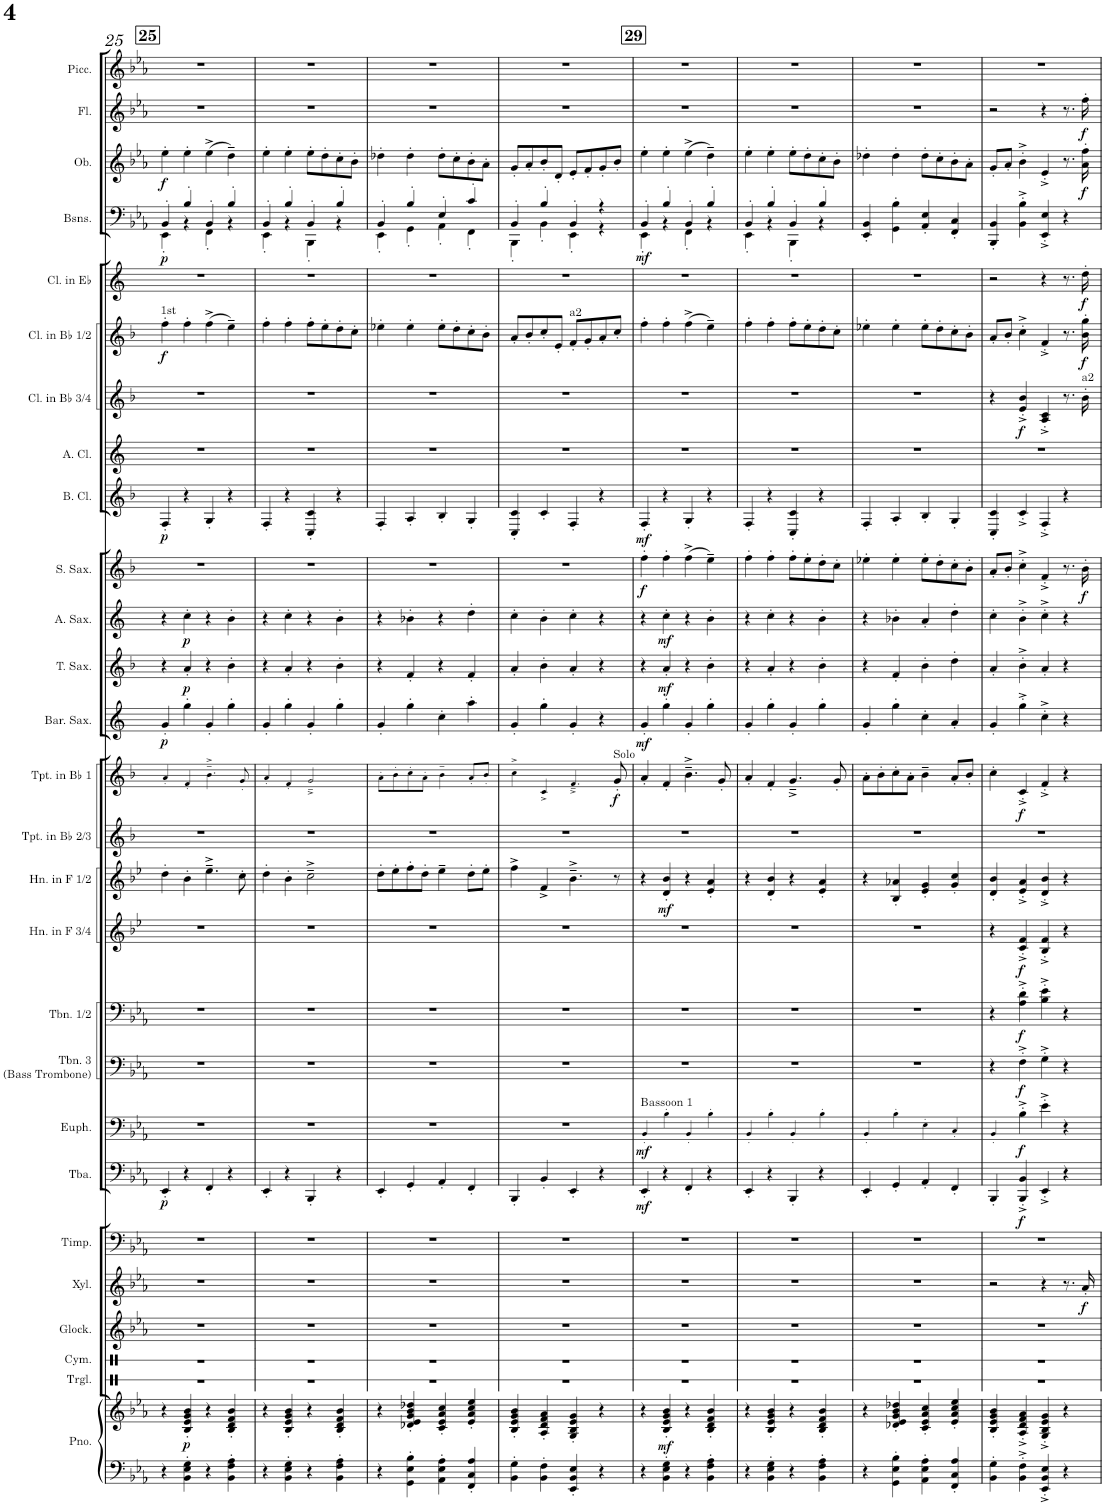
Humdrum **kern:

**kern	**kern	**dynam	**kern	**kern	**kern	**dynam	**kern	**kern	**dynam	**kern	**dynam	**kern	**dynam	**kern	**dynam	**kern	**dynam	**kern	**dynam	**kern	**kern	**dynam	**kern	**dynam	**kern	**dynam	**kern	**dynam	**kern	**dynam	**kern	**dynam	**kern	**kern	**dynam	**kern	**dynam	**kern	**dynam	**kern	**dynam	**kern	**dynam	**kern	**dynam	**kern
*part26	*part26	*part26	*part25	*part24	*part23	*part23	*part22	*part21	*part21	*part20	*part20	*part19	*part19	*part18	*part18	*part17	*part17	*part16	*part16	*part15	*part14	*part14	*part13	*part13	*part12	*part12	*part11	*part11	*part10	*part10	*part9	*part9	*part8	*part7	*part7	*part6	*part6	*part5	*part5	*part4	*part4	*part3	*part3	*part2	*part2	*part1
*staff27	*staff26	*staff26/27	*staff25	*staff24	*staff23	*staff23	*staff22	*staff21	*staff21	*staff20	*staff20	*staff19	*staff19	*staff18	*staff18	*staff17	*staff17	*staff16	*staff16	*staff15	*staff14	*staff14	*staff13	*staff13	*staff12	*staff12	*staff11	*staff11	*staff10	*staff10	*staff9	*staff9	*staff8	*staff7	*staff7	*staff6	*staff6	*staff5	*staff5	*staff4	*staff4	*staff3	*staff3	*staff2	*staff2	*staff1
*I"Piano	*	*	*I"Suspended Cymbal	*I"Glockenspiel	*I"Xylophone	*	*I"Timpani	*I"Tuba	*	*I"Euphonium	*	*I"Trombone 3 (Bass Trombone)	*	*I"Trombone 1/2	*	*I"Horn in F 3/4	*	*I"Horn in F 1/2	*	*I"Trumpet in Bb 2/3	*I"Trumpet in Bb 1	*	*I"Baritone Saxophone	*	*I"Tenor Saxophone	*	*I"Alto Saxophone	*	*I"Soprano Saxophone	*	*I"Bass Clarinet	*	*I"Alto Clarinet	*I"Clarinet in Bb 3/4	*	*I"Clarinet in Bb 1/2	*	*I"Clarinet in Eb	*	*I"Bassoons	*	*I"Oboes	*	*I"C Flutes	*	*I"Piccolo
*I'Pno.	*	*	*I'Cym.	*I'Glock.	*I'Xyl.	*	*I'Timp.	*I'Tba.	*	*I'Euph.	*	*I'Tbn. 3 (Bass Trombone)	*	*I'Tbn. 1/2	*	*I'Hn. in F 3/4	*	*I'Hn. in F 1/2	*	*I'Tpt. in Bb 2/3	*I'Tpt. in Bb 1	*	*I'Bar. Sax.	*	*I'T. Sax.	*	*I'A. Sax.	*	*I'S. Sax.	*	*I'B. Cl.	*	*I'A. Cl.	*I'Cl. in Bb 3/4	*	*I'Cl. in Bb 1/2	*	*I'Cl. in Eb	*	*I'Bsns.	*	*I'Ob.	*	*I'Fl.	*	*I'Picc.
!!LO:PB:g=z
*clefF4	*clefG2	*	*clefX	*clefG2	*clefG2	*	*clefF4	*clefF4	*	*clefF4	*	*clefF4	*	*clefF4	*	*clefG2	*	*clefG2	*	*clefG2	*clefG2	*	*clefG2	*	*clefG2	*	*clefG2	*	*clefG2	*	*clefG2	*	*clefG2	*clefG2	*	*clefG2	*	*clefG2	*	*clefF4	*	*clefG2	*	*clefG2	*	*clefG2
*	*	*	*	*Trd-14c-24	*Trd-7c-12	*	*	*	*	*	*	*	*	*	*	*Trd4c7	*	*Trd4c7	*	*Trd1c2	*Trd1c2	*	*Trd12c21	*	*Trd8c14	*	*Trd5c9	*	*Trd1c2	*	*Trd8c14	*	*Trd5c9	*Trd1c2	*	*Trd1c2	*	*Trd-2c-3	*	*	*	*	*	*	*	*Trd-7c-12
*k[b-e-a-]	*k[b-e-a-]	*	*k[]	*k[b-e-a-]	*k[b-e-a-]	*	*k[b-e-a-]	*k[b-e-a-]	*	*k[b-e-a-]	*	*k[b-e-a-]	*	*k[b-e-a-]	*	*k[b-e-]	*	*k[b-e-]	*	*k[b-]	*k[b-]	*	*k[]	*	*k[b-]	*	*k[]	*	*k[b-]	*	*k[b-]	*	*k[]	*k[b-]	*	*k[b-]	*	*k[]	*	*k[b-e-a-]	*	*k[b-e-a-]	*	*k[b-e-a-]	*	*k[b-e-a-]
*M2/2	*M2/2	*	*M2/2	*M2/2	*M2/2	*	*M2/2	*M2/2	*	*M2/2	*	*M2/2	*	*M2/2	*	*M2/2	*	*M2/2	*	*M2/2	*M2/2	*	*M2/2	*	*M2/2	*	*M2/2	*	*M2/2	*	*M2/2	*	*M2/2	*M2/2	*	*M2/2	*	*M2/2	*	*M2/2	*	*M2/2	*	*M2/2	*	*M2/2
*met(c|)	*met(c|)	*	*met(c|)	*met(c|)	*met(c|)	*	*met(c|)	*met(c|)	*	*met(c|)	*	*met(c|)	*	*met(c|)	*	*met(c|)	*	*met(c|)	*	*met(c|)	*met(c|)	*	*met(c|)	*	*met(c|)	*	*met(c|)	*	*met(c|)	*	*met(c|)	*	*met(c|)	*met(c|)	*	*met(c|)	*	*met(c|)	*	*met(c|)	*	*met(c|)	*	*met(c|)	*	*met(c|)
!!LO:REH:place=s1:a:B:cj:fs=14:t=25
=25	=25	=25	=25	=25	=25	=25	=25	=25	=25	=25	=25	=25	=25	=25	=25	=25	=25	=25	=25	=25	=25	=25	=25	=25	=25	=25	=25	=25	=25	=25	=25	=25	=25	=25	=25	=25	=25	=25	=25	=25	=25	=25	=25	=25	=25	=25
*	*	*	*	*	*	*	*	*	*	*	*	*	*	*	*	*	*	*	*	*	*	*	*	*	*	*	*	*	*	*	*	*	*	*	*	*	*	*	*	*^	*	*	*	*	*	*
!	!	!	!	!	!	!	!	!	!	!	!	!	!	!	!	!	!	!	!	!	!	!	!	!	!	!	!	!	!	!	!	!	!	!	!	!LO:TX:a:t=1st	!	!	!	!	!	!	!	!	!	!	!
!	!	!	!	!	!	!	!	!	!LO:DY:b	!	!	!	!	!	!	!	!	!	!	!	!	!	!	!LO:DY:b	!	!	!	!	!	!	!	!LO:DY:b	!	!	!	!	!LO:DY:b	!	!	!	!	!LO:DY:b	!	!LO:DY:b	!	!	!
4r	4r	.	1r	1r	1r	.	1r	4EE-'/	p	1r	.	1r	.	1r	.	1r	.	4dd'\	.	1r	4a'/	.	4g'/	p	4r	.	4r	.	1r	.	4F'/	p	1r	1r	.	4ff'\	f	1r	.	4BB-'/	4EE-'\	p	4ee-'\	f	1r	.	1r
!	!	!LO:DY:b	!	!	!	!	!	!	!	!	!	!	!	!	!	!	!	!	!	!	!	!	!	!	!	!LO:DY:b	!	!LO:DY:b	!	!	!	!	!	!	!	!	!	!	!	!	!	!	!	!	!	!	!
4BB-\' 4E-\' 4G\'	4B-/' 4e-/' 4g/' 4b-/'	p	.	.	.	.	.	4r	.	.	.	.	.	.	.	.	.	4b-'\	.	.	4f'/	.	4gg'\	.	4a'/	p	4cc'\	p	.	.	4r	.	.	.	.	4ff'\	.	.	.	4B-'/	4r	.	4ee-'\	.	.	.	.
4r	4r	.	.	.	.	.	.	4FF'/	.	.	.	.	.	.	.	.	.	4.ee-~^\	.	.	4.b-~^\	.	4g'/	.	4r	.	4r	.	.	.	4G'/	.	.	.	.	(4ff^\	.	.	.	4BB-'/	4FF'\	.	(4ee-^\	.	.	.	.
4BB-\' 4F\' 4A-\'	4B-/' 4d/' 4f/' 4b-/'	.	.	.	.	.	.	4r	.	.	.	.	.	.	.	.	.	.	.	.	.	.	4gg'\	.	4b-'\	.	4b'\	.	.	.	4r	.	.	.	.	4ee~\)	.	.	.	4B-'/	4r	.	4dd~\)	.	.	.	.
.	.	.	.	.	.	.	.	.	.	.	.	.	.	.	.	.	.	8cc'\	.	.	8g'/	.	.	.	.	.	.	.	.	.	.	.	.	.	.	.	.	.	.	.	.	.	.	.	.	.	.
=26	=26	=26	=26	=26	=26	=26	=26	=26	=26	=26	=26	=26	=26	=26	=26	=26	=26	=26	=26	=26	=26	=26	=26	=26	=26	=26	=26	=26	=26	=26	=26	=26	=26	=26	=26	=26	=26	=26	=26	=26	=26	=26	=26	=26	=26	=26	=26
4r	4r	.	1r	1r	1r	.	1r	4EE-'/	.	1r	.	1r	.	1r	.	1r	.	4dd'\	.	1r	4a'/	.	4g'/	.	4r	.	4r	.	1r	.	4F'/	.	1r	1r	.	4ff'\	.	1r	.	4BB-'/	4EE-'\	.	4ee-'\	.	1r	.	1r
4BB-\' 4E-\' 4G\'	4B-/' 4e-/' 4g/' 4b-/'	.	.	.	.	.	.	4r	.	.	.	.	.	.	.	.	.	4b-'\	.	.	4f'/	.	4gg'\	.	4a'/	.	4cc'\	.	.	.	4r	.	.	.	.	4ff'\	.	.	.	4B-'/	4r	.	4ee-'\	.	.	.	.
4r	4r	.	.	.	.	.	.	4BBB-'/	.	.	.	.	.	.	.	.	.	2cc~^\	.	.	2g~^/	.	4g'/	.	4r	.	4r	.	.	.	4C/' 4c/'	.	.	.	.	8ff'\L	.	.	.	4BB-'/	4BBB-'\	.	8ee-'\L	.	.	.	.
.	.	.	.	.	.	.	.	.	.	.	.	.	.	.	.	.	.	.	.	.	.	.	.	.	.	.	.	.	.	.	.	.	.	.	.	8ee'\	.	.	.	.	.	.	8dd'\	.	.	.	.
4BB-\' 4F\' 4A-\'	4B-/' 4d/' 4f/' 4b-/'	.	.	.	.	.	.	4r	.	.	.	.	.	.	.	.	.	.	.	.	.	.	4gg'\	.	4b-'\	.	4b'\	.	.	.	4r	.	.	.	.	8dd'\	.	.	.	4B-'/	4r	.	8cc'\	.	.	.	.
.	.	.	.	.	.	.	.	.	.	.	.	.	.	.	.	.	.	.	.	.	.	.	.	.	.	.	.	.	.	.	.	.	.	.	.	8cc'\J	.	.	.	.	.	.	8b-'\J	.	.	.	.
=27	=27	=27	=27	=27	=27	=27	=27	=27	=27	=27	=27	=27	=27	=27	=27	=27	=27	=27	=27	=27	=27	=27	=27	=27	=27	=27	=27	=27	=27	=27	=27	=27	=27	=27	=27	=27	=27	=27	=27	=27	=27	=27	=27	=27	=27	=27	=27
4r	4r	.	1r	1r	1r	.	1r	4EE-'/	.	1r	.	1r	.	1r	.	1r	.	8dd'\L	.	1r	8a'\L	.	4g'/	.	4r	.	4r	.	1r	.	4F'/	.	1r	1r	.	4ee-X'\	.	1r	.	4BB-'/	4EE-'\	.	4dd-X'\	.	1r	.	1r
.	.	.	.	.	.	.	.	.	.	.	.	.	.	.	.	.	.	8ee-'\	.	.	8b-'\	.	.	.	.	.	.	.	.	.	.	.	.	.	.	.	.	.	.	.	.	.	.	.	.	.	.
4GG\' 4E-\' 4B-\'	4d-X/' 4e-/' 4g/' 4b-/' 4dd-X/'	.	.	.	.	.	.	4GG'/	.	.	.	.	.	.	.	.	.	8ff'\	.	.	8cc'\	.	4gg'\	.	4f'/	.	4b-X'\	.	.	.	4A'/	.	.	.	.	4ee-'\	.	.	.	4B-'/	4GG'\	.	4dd-'\	.	.	.	.
.	.	.	.	.	.	.	.	.	.	.	.	.	.	.	.	.	.	8dd'\J	.	.	8a'\J	.	.	.	.	.	.	.	.	.	.	.	.	.	.	.	.	.	.	.	.	.	.	.	.	.	.
4AA-\' 4E-\' 4A-\'	4c/' 4e-/' 4a-/' 4cc/'	.	.	.	.	.	.	4AA-'/	.	.	.	.	.	.	.	.	.	4ee-~\	.	.	4b-~\	.	4cc'\	.	4r	.	4r	.	.	.	4B-'/	.	.	.	.	8ee-'\L	.	.	.	4E-'/	4AA-'\	.	8dd-'\L	.	.	.	.
.	.	.	.	.	.	.	.	.	.	.	.	.	.	.	.	.	.	.	.	.	.	.	.	.	.	.	.	.	.	.	.	.	.	.	.	8dd'\	.	.	.	.	.	.	8cc'\	.	.	.	.
4FF/' 4C/' 4A-/'	4e-/' 4a-/' 4cc/' 4ee-/'	.	.	.	.	.	.	4FF'/	.	.	.	.	.	.	.	.	.	8dd'\L	.	.	8a'/L	.	4aa'\	.	4f'/	.	4dd'\	.	.	.	4G'/	.	.	.	.	8cc'\	.	.	.	4c'/	4FF'\	.	8b-'\	.	.	.	.
.	.	.	.	.	.	.	.	.	.	.	.	.	.	.	.	.	.	8ee-'\J	.	.	8b-'/J	.	.	.	.	.	.	.	.	.	.	.	.	.	.	8b-'\J	.	.	.	.	.	.	8a-'\J	.	.	.	.
=28	=28	=28	=28	=28	=28	=28	=28	=28	=28	=28	=28	=28	=28	=28	=28	=28	=28	=28	=28	=28	=28	=28	=28	=28	=28	=28	=28	=28	=28	=28	=28	=28	=28	=28	=28	=28	=28	=28	=28	=28	=28	=28	=28	=28	=28	=28	=28
4BB-\' 4G\'	4B-/' 4e-/' 4g/' 4b-/'	.	1r	1r	1r	.	1r	4BBB-'/	.	1r	.	1r	.	1r	.	1r	.	4ff^\	.	1r	4cc^\	.	4g'/	.	4a'/	.	4cc'\	.	1r	.	4C/' 4c/'	.	1r	1r	.	8a'/L	.	1r	.	4BB-'/	4BBB-'\	.	8g'/L	.	1r	.	1r
.	.	.	.	.	.	.	.	.	.	.	.	.	.	.	.	.	.	.	.	.	.	.	.	.	.	.	.	.	.	.	.	.	.	.	.	8b-'/	.	.	.	.	.	.	8a-'/	.	.	.	.
4BB-\' 4F\'	4A-/' 4d/' 4f/' 4a-/'	.	.	.	.	.	.	4BB-'/	.	.	.	.	.	.	.	.	.	4f^/	.	.	4c^/	.	4gg'\	.	4b-'\	.	4b'\	.	.	.	4c'/	.	.	.	.	8cc'/	.	.	.	4B-'/	4BB-'\	.	8b-'/	.	.	.	.
.	.	.	.	.	.	.	.	.	.	.	.	.	.	.	.	.	.	.	.	.	.	.	.	.	.	.	.	.	.	.	.	.	.	.	.	8e'/J	.	.	.	.	.	.	8d'/J	.	.	.	.
!	!	!	!	!	!	!	!	!	!	!	!	!	!	!	!	!	!	!	!	!	!	!	!	!	!	!	!	!	!	!	!	!	!	!	!	!LO:TX:a:t=a2	!	!	!	!	!	!	!	!	!	!	!
4EE-/' 4BB-/' 4E-/'	4G/' 4B-/' 4e-/' 4g/'	.	.	.	.	.	.	4EE-'/	.	.	.	.	.	.	.	.	.	4.b-~^\	.	.	4.f~^/	.	4g'/	.	4a'/	.	4cc'\	.	.	.	4F'/	.	.	.	.	8f'/L	.	.	.	4BB-'/	4EE-'\	.	8e-'/L	.	.	.	.
.	.	.	.	.	.	.	.	.	.	.	.	.	.	.	.	.	.	.	.	.	.	.	.	.	.	.	.	.	.	.	.	.	.	.	.	8g'/	.	.	.	.	.	.	8f'/	.	.	.	.
4r	4r	.	.	.	.	.	.	4r	.	.	.	.	.	.	.	.	.	.	.	.	.	.	4r	.	4r	.	4r	.	.	.	4r	.	.	.	.	8a'/	.	.	.	4r	4r	.	8g'/	.	.	.	.
!	!	!	!	!	!	!	!	!	!	!	!	!	!	!	!	!	!	!	!	!	!LO:TX:a:t=Solo	!	!	!	!	!	!	!	!	!	!	!	!	!	!	!	!	!	!	!	!	!	!	!	!	!	!
!	!	!	!	!	!	!	!	!	!	!	!	!	!	!	!	!	!	!	!	!	!	!LO:DY:b	!	!	!	!	!	!	!	!	!	!	!	!	!	!	!	!	!	!	!	!	!	!	!	!	!
.	.	.	.	.	.	.	.	.	.	.	.	.	.	.	.	.	.	8r	.	.	8g'/	f	.	.	.	.	.	.	.	.	.	.	.	.	.	8cc'/J	.	.	.	.	.	.	8b-'/J	.	.	.	.
!!LO:REH:place=s1:a:B:cj:fs=14:t=29
=29	=29	=29	=29	=29	=29	=29	=29	=29	=29	=29	=29	=29	=29	=29	=29	=29	=29	=29	=29	=29	=29	=29	=29	=29	=29	=29	=29	=29	=29	=29	=29	=29	=29	=29	=29	=29	=29	=29	=29	=29	=29	=29	=29	=29	=29	=29	=29
!	!	!	!	!	!	!	!	!	!	!LO:TX:a:t=Bassoon 1	!	!	!	!	!	!	!	!	!	!	!	!	!	!	!	!	!	!	!	!	!	!	!	!	!	!	!	!	!	!	!	!	!	!	!	!	!
!	!	!	!	!	!	!	!	!	!LO:DY:b	!	!LO:DY:b	!	!	!	!	!	!	!	!	!	!	!	!	!LO:DY:b	!	!	!	!	!	!LO:DY:b	!	!LO:DY:b	!	!	!	!	!	!	!	!	!	!LO:DY:b	!	!	!	!	!
4r	4r	.	1r	1r	1r	.	1r	4EE-'/	mf	4BB-'/	mf	1r	.	1r	.	1r	.	4r	.	1r	4a'/	.	4g'/	mf	4r	.	4r	.	4ff'\	f	4F'/	mf	1r	1r	.	4ff'\	.	1r	.	4BB-'/	4EE-'\	mf	4ee-'\	.	1r	.	1r
!	!	!LO:DY:b	!	!	!	!	!	!	!	!	!	!	!	!	!	!	!	!	!LO:DY:b	!	!	!	!	!	!	!LO:DY:b	!	!LO:DY:b	!	!	!	!	!	!	!	!	!	!	!	!	!	!	!	!	!	!	!
4BB-\' 4E-\' 4G\'	4B-/' 4e-/' 4g/' 4b-/'	mf	.	.	.	.	.	4r	.	4B-'\	.	.	.	.	.	.	.	4d/' 4b-/'	mf	.	4f'/	.	4gg'\	.	4a'/	mf	4cc'\	mf	4ff'\	.	4r	.	.	.	.	4ff'\	.	.	.	4B-'/	4r	.	4ee-'\	.	.	.	.
4r	4r	.	.	.	.	.	.	4FF'/	.	4BB-'/	.	.	.	.	.	.	.	4r	.	.	4.b-~^\	.	4g'/	.	4r	.	4r	.	(4ff^\	.	4G'/	.	.	.	.	(4ff^\	.	.	.	4BB-'/	4FF'\	.	(4ee-^\	.	.	.	.
4BB-\' 4F\' 4A-\'	4B-/' 4d/' 4f/' 4b-/'	.	.	.	.	.	.	4r	.	4B-'\	.	.	.	.	.	.	.	4e-/' 4a/'	.	.	.	.	4gg'\	.	4b-'\	.	4b'\	.	4ee~\)	.	4r	.	.	.	.	4ee~\)	.	.	.	4B-'/	4r	.	4dd~\)	.	.	.	.
.	.	.	.	.	.	.	.	.	.	.	.	.	.	.	.	.	.	.	.	.	8g'/	.	.	.	.	.	.	.	.	.	.	.	.	.	.	.	.	.	.	.	.	.	.	.	.	.	.
=30	=30	=30	=30	=30	=30	=30	=30	=30	=30	=30	=30	=30	=30	=30	=30	=30	=30	=30	=30	=30	=30	=30	=30	=30	=30	=30	=30	=30	=30	=30	=30	=30	=30	=30	=30	=30	=30	=30	=30	=30	=30	=30	=30	=30	=30	=30	=30
4r	4r	.	1r	1r	1r	.	1r	4EE-'/	.	4BB-'/	.	1r	.	1r	.	1r	.	4r	.	1r	4a'/	.	4g'/	.	4r	.	4r	.	4ff'\	.	4F'/	.	1r	1r	.	4ff'\	.	1r	.	4BB-'/	4EE-'\	.	4ee-'\	.	1r	.	1r
4BB-\' 4E-\' 4G\'	4B-/' 4e-/' 4g/' 4b-/'	.	.	.	.	.	.	4r	.	4B-'\	.	.	.	.	.	.	.	4d/' 4b-/'	.	.	4f'/	.	4gg'\	.	4a'/	.	4cc'\	.	4ff'\	.	4r	.	.	.	.	4ff'\	.	.	.	4B-'/	4r	.	4ee-'\	.	.	.	.
4r	4r	.	.	.	.	.	.	4BBB-'/	.	4BB-'/	.	.	.	.	.	.	.	4r	.	.	4.g~^/	.	4g'/	.	4r	.	4r	.	8ff'\L	.	4C/' 4c/'	.	.	.	.	8ff'\L	.	.	.	4BB-'/	4BBB-'\	.	8ee-'\L	.	.	.	.
.	.	.	.	.	.	.	.	.	.	.	.	.	.	.	.	.	.	.	.	.	.	.	.	.	.	.	.	.	8ee'\	.	.	.	.	.	.	8ee'\	.	.	.	.	.	.	8dd'\	.	.	.	.
4BB-\' 4F\' 4A-\'	4B-/' 4d/' 4f/' 4b-/'	.	.	.	.	.	.	4r	.	4B-'\	.	.	.	.	.	.	.	4e-/' 4a/'	.	.	.	.	4gg'\	.	4b-'\	.	4b'\	.	8dd'\	.	4r	.	.	.	.	8dd'\	.	.	.	4B-'/	4r	.	8cc'\	.	.	.	.
.	.	.	.	.	.	.	.	.	.	.	.	.	.	.	.	.	.	.	.	.	8g'/	.	.	.	.	.	.	.	8cc'\J	.	.	.	.	.	.	8cc'\J	.	.	.	.	.	.	8b-'\J	.	.	.	.
*	*	*	*	*	*	*	*	*	*	*	*	*	*	*	*	*	*	*	*	*	*	*	*	*	*	*	*	*	*	*	*	*	*	*	*	*	*	*	*	*v	*v	*	*	*	*	*	*
=31	=31	=31	=31	=31	=31	=31	=31	=31	=31	=31	=31	=31	=31	=31	=31	=31	=31	=31	=31	=31	=31	=31	=31	=31	=31	=31	=31	=31	=31	=31	=31	=31	=31	=31	=31	=31	=31	=31	=31	=31	=31	=31	=31	=31	=31	=31
4r	4r	.	1r	1r	1r	.	1r	4EE-'/	.	4BB-'/	.	1r	.	1r	.	1r	.	4r	.	1r	8a'\L	.	4g'/	.	4r	.	4r	.	4ee-X'\	.	4F'/	.	1r	1r	.	4ee-X'\	.	1r	.	4EE-/' 4BB-/'	.	4dd-X'\	.	1r	.	1r
.	.	.	.	.	.	.	.	.	.	.	.	.	.	.	.	.	.	.	.	.	8b-'\	.	.	.	.	.	.	.	.	.	.	.	.	.	.	.	.	.	.	.	.	.	.	.	.	.
4GG\' 4E-\' 4B-\'	4d-X/' 4e-/' 4g/' 4b-/' 4dd-X/'	.	.	.	.	.	.	4GG'/	.	4B-'\	.	.	.	.	.	.	.	4B-/' 4a-X/'	.	.	8cc'\	.	4gg'\	.	4f'/	.	4b-X'\	.	4ee-'\	.	4A'/	.	.	.	.	4ee-'\	.	.	.	4GG\' 4B-\'	.	4dd-'\	.	.	.	.
.	.	.	.	.	.	.	.	.	.	.	.	.	.	.	.	.	.	.	.	.	8a'\J	.	.	.	.	.	.	.	.	.	.	.	.	.	.	.	.	.	.	.	.	.	.	.	.	.
4AA-\' 4E-\' 4A-\'	4c/' 4e-/' 4a-/' 4cc/'	.	.	.	.	.	.	4AA-'/	.	4E-'\	.	.	.	.	.	.	.	4e-/' 4g/'	.	.	4b-~\	.	4cc'\	.	4b-'\	.	4a'/	.	8ee-'\L	.	4B-'/	.	.	.	.	8ee-'\L	.	.	.	4AA-/' 4E-/'	.	8dd-'\L	.	.	.	.
.	.	.	.	.	.	.	.	.	.	.	.	.	.	.	.	.	.	.	.	.	.	.	.	.	.	.	.	.	8dd'\	.	.	.	.	.	.	8dd'\	.	.	.	.	.	8cc'\	.	.	.	.
4FF/' 4C/' 4A-/'	4e-/' 4a-/' 4cc/' 4ee-/'	.	.	.	.	.	.	4FF'/	.	4C'/	.	.	.	.	.	.	.	4g/' 4cc/'	.	.	8a'/L	.	4a'/	.	4dd'\	.	4dd'\	.	8cc'\	.	4G'/	.	.	.	.	8cc'\	.	.	.	4FF/' 4C/'	.	8b-'\	.	.	.	.
.	.	.	.	.	.	.	.	.	.	.	.	.	.	.	.	.	.	.	.	.	8b-'/J	.	.	.	.	.	.	.	8b-'\J	.	.	.	.	.	.	8b-'\J	.	.	.	.	.	8a-'\J	.	.	.	.
=32	=32	=32	=32	=32	=32	=32	=32	=32	=32	=32	=32	=32	=32	=32	=32	=32	=32	=32	=32	=32	=32	=32	=32	=32	=32	=32	=32	=32	=32	=32	=32	=32	=32	=32	=32	=32	=32	=32	=32	=32	=32	=32	=32	=32	=32	=32
4BB-\' 4G\'	4B-/' 4e-/' 4g/' 4b-/'	.	1r	1r	2r	.	1r	4BBB-'/	.	4BB-'/	.	4r	.	4r	.	4r	.	4d/' 4b-/'	.	1r	4cc'\	.	4g'/	.	4a'/	.	4cc'\	.	8a'/L	.	4C/' 4c/'	.	1r	4r	.	8a'/L	.	2r	.	4BBB-/' 4BB-/'	.	8g'/L	.	2r	.	1r
.	.	.	.	.	.	.	.	.	.	.	.	.	.	.	.	.	.	.	.	.	.	.	.	.	.	.	.	.	8b-'/J	.	.	.	.	.	.	8b-'/J	.	.	.	.	.	8a-'/J	.	.	.	.
!	!	!	!	!	!	!	!	!	!LO:DY:b	!	!LO:DY:b	!	!LO:DY:b	!	!LO:DY:b	!	!LO:DY:b	!	!	!	!	!LO:DY:b	!	!	!	!	!	!	!	!	!	!	!	!	!LO:DY:b	!	!	!	!	!	!	!	!	!	!	!
4BB-\'^ 4F\'^	4A-/'^ 4d/'^ 4f/'^ 4a-/'^	.	.	.	.	.	.	4BBB-/'^ 4BB-/'^	f	4B-'^\	f	4F'^\	f	4A-\'^ 4d\'^	f	4c/'^ 4f/'^	f	4e-/'^ 4a/'^	.	.	4c'^/	f	4gg'^\	.	4b-'^\	.	4b'^\	.	4cc'^\	.	4c'^/	.	.	4e/'^ 4b-/'^	f	4cc'^\	.	.	.	4BB-\'^ 4B-\'^	.	4b-'^\	.	.	.	.
4EE-/'^ 4BB-/'^ 4E-/'^	4G/'^ 4B-/'^ 4e-/'^ 4g/'^	.	.	.	4r	.	.	4EE-'^/	.	4e-'^\	.	4G'^\	.	4B-\'^ 4e-\'^	.	4B-/'^ 4f/'^	.	4d/'^ 4b-/'^	.	.	4f'^/	.	4cc'^\	.	4a'/	.	4cc'^\	.	4f'^/	.	4F'^/	.	.	4A/'^ 4c/'^	.	4f'^/	.	4r	.	4EE-/'^ 4E-/'^	.	4e-'^/	.	4r	.	.
4r	4r	.	.	.	8.r	.	.	4r	.	4r	.	4r	.	4r	.	4r	.	4r	.	.	4r	.	4r	.	4r	.	4r	.	8.r	.	4r	.	.	8.r	.	8.r	.	8.r	.	4r	.	8.r	.	8.r	.	.
!	!	!	!	!	!	!	!	!	!	!	!	!	!	!	!	!	!	!	!	!	!	!	!	!	!	!	!	!	!	!	!	!	!	!LO:TX:a:t=a2	!	!	!	!	!	!	!	!	!	!	!	!
!	!	!	!	!	!	!LO:DY:b	!	!	!	!	!	!	!	!	!	!	!	!	!	!	!	!	!	!	!	!	!	!	!	!LO:DY:b	!	!	!	!	!	!	!LO:DY:b	!	!LO:DY:b	!	!	!	!LO:DY:b	!	!LO:DY:b	!
.	.	.	.	.	16a-'/	f	.	.	.	.	.	.	.	.	.	.	.	.	.	.	.	.	.	.	.	.	.	.	16b-'\	f	.	.	.	16b-'\	.	16b-\' 16gg\'	f	16dd'\	f	.	.	16a-\' 16ff\'	f	16ff'\	f	.
=	=	=	=	=	=	=	=	=	=	=	=	=	=	=	=	=	=	=	=	=	=	=	=	=	=	=	=	=	=	=	=	=	=	=	=	=	=	=	=	=	=	=	=	=	=	=
*-	*-	*-	*-	*-	*-	*-	*-	*-	*-	*-	*-	*-	*-	*-	*-	*-	*-	*-	*-	*-	*-	*-	*-	*-	*-	*-	*-	*-	*-	*-	*-	*-	*-	*-	*-	*-	*-	*-	*-	*-	*-	*-	*-	*-	*-	*-
